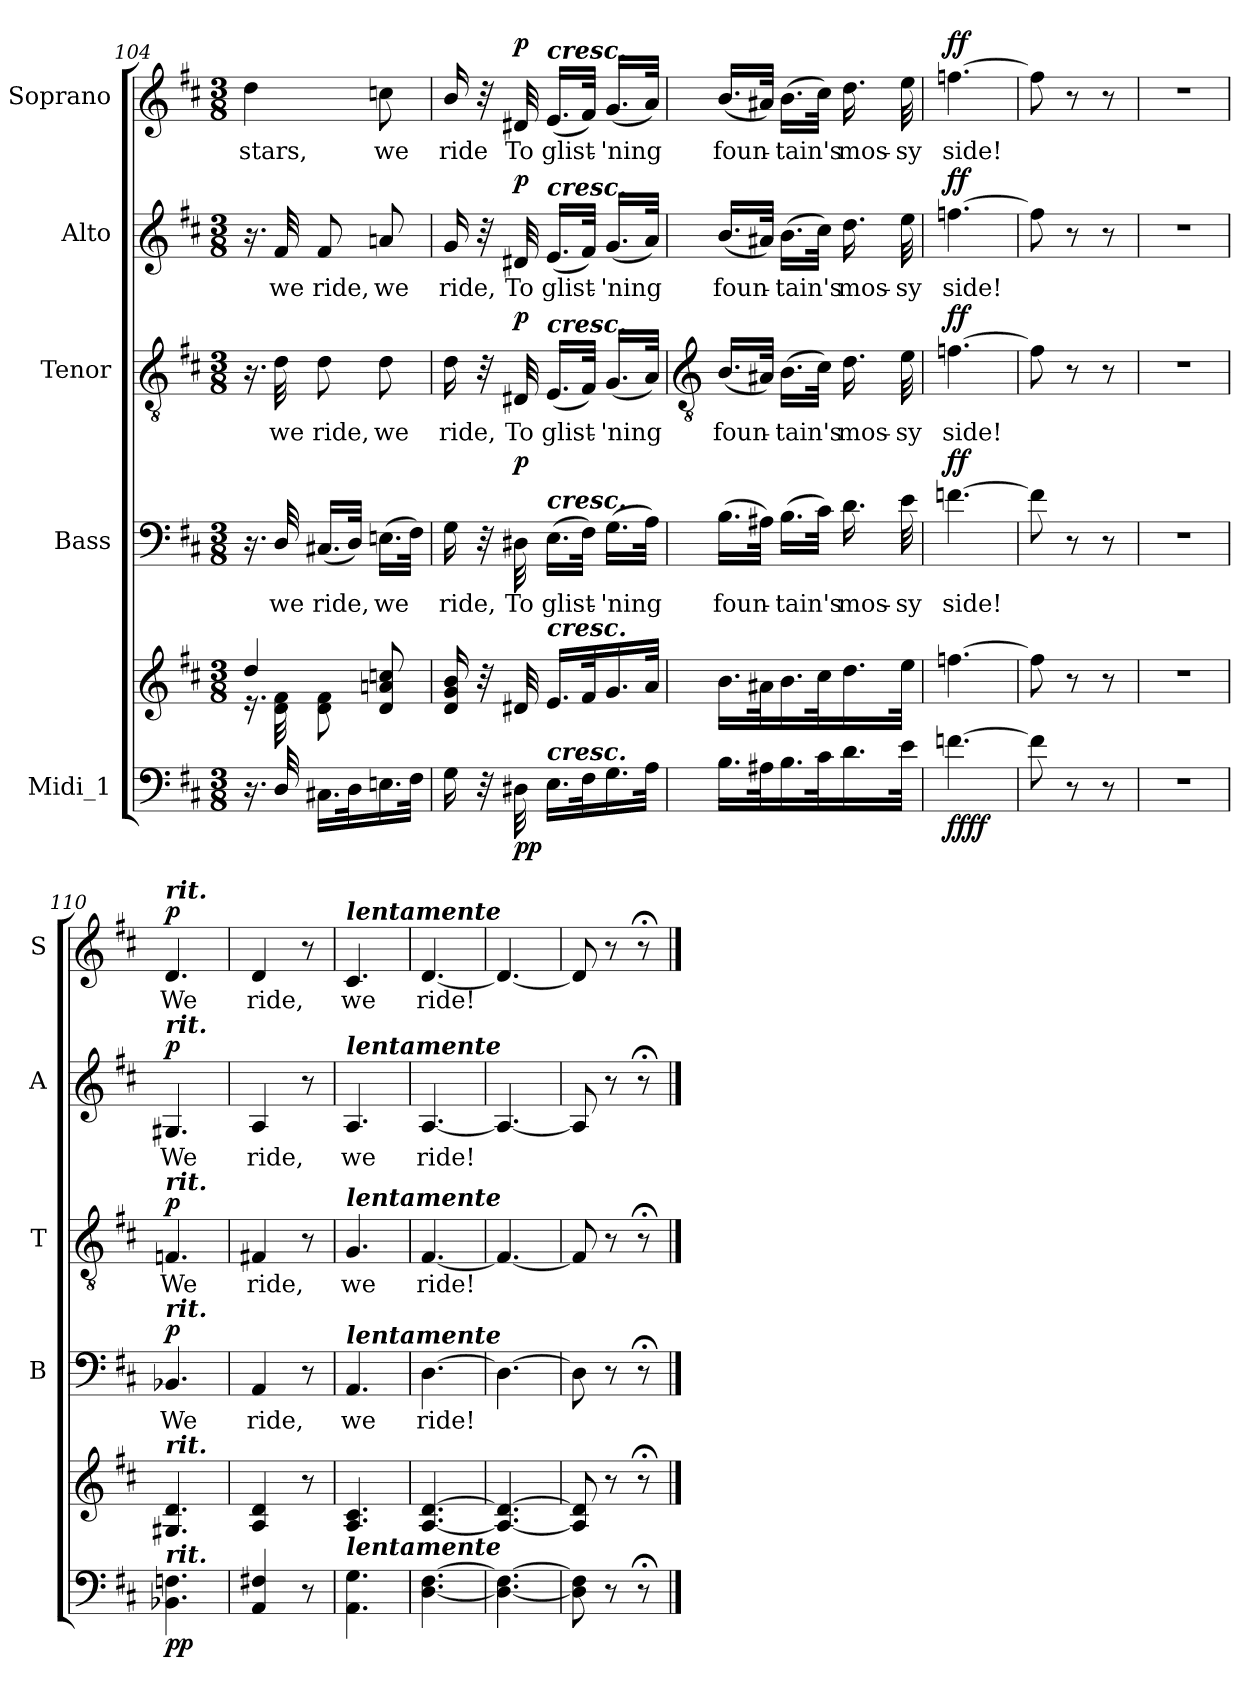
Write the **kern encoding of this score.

**kern	**kern	**dynam	**kern	**text	**dynam	**kern	**text	**dynam	**kern	**text	**dynam	**kern	**text	**dynam
*part5	*part5	*part5	*part4	*part4	*part4	*part3	*part3	*part3	*part2	*part2	*part2	*part1	*part1	*part1
*staff6	*staff5	*staff5/6	*staff4	*staff4	*staff4	*staff3	*staff3	*staff3	*staff2	*staff2	*staff2	*staff1	*staff1	*staff1
*I"Midi_1	*	*	*I"Bass	*	*	*I"Tenor	*	*	*I"Alto	*	*	*I"Soprano	*	*
*	*	*	*I'B	*	*	*I'T	*	*	*I'A	*	*	*I'S	*	*
*clefF4	*clefG2	*	*clefF4	*	*	*clefGv2	*	*	*clefG2	*	*	*clefG2	*	*
*k[f#c#]	*k[f#c#]	*	*k[f#c#]	*	*	*k[f#c#]	*	*	*k[f#c#]	*	*	*k[f#c#]	*	*
*D:	*D:	*	*D:	*	*	*D:	*	*	*D:	*	*	*D:	*	*
*M3/8	*M3/8	*	*M3/8	*	*	*M3/8	*	*	*M3/8	*	*	*M3/8	*	*
=104	=104	=104	=104	=104	=104	=104	=104	=104	=104	=104	=104	=104	=104	=104
*	*^	*	*	*	*	*	*	*	*	*	*	*	*	*
!	!	!	!	!	!	!	!	!	!	!	!	!	!	!LO:LY:b	!
16.r	4dd/	16.r	.	16.r	.	.	16.r	.	.	16.r	.	.	4dd	stars,	.
!	!	!	!	!	!LO:LY:b	!	!	!LO:LY:b	!	!	!LO:LY:b	!	!	!	!
32D/	.	32d\ 32f#\	.	32D/	we	.	32d	we	.	32f#	we	.	.	.	.
!	!	!	!	!	!LO:LY:b	!	!	!LO:LY:b	!	!	!LO:LY:b	!	!	!	!
16.C#XLL	.	8d\ 8f#\	.	(<16.C#XLL	ride,	.	8d	ride,	.	8f#	ride,	.	.	.	.
32D	.	.	.	32DJJ)	.	.	.	.	.	.	.	.	.	.	.
!	!	!	!	!	!LO:LY:b	!	!	!LO:LY:b	!	!	!LO:LY:b	!	!	!LO:LY:b	!
16.En	8d/ 8an/ 8ccn/	8ryy	.	(>16.EnLL	we	.	8d	we	.	8an	we	.	8ccn	we	.
32F#JJ	.	.	.	32F#JJ)	.	.	.	.	.	.	.	.	.	.	.
=105	=105	=105	=105	=105	=105	=105	=105	=105	=105	=105	=105	=105	=105	=105	=105
!	!	!	!	!	!LO:LY:b	!	!	!LO:LY:b	!	!	!LO:LY:b	!	!	!LO:LY:b	!
16G	16d/ 16g/ 16b/	4ryy	.	16G	ride,	.	16d	ride,	.	16g	ride,	.	16b/	ride	.
32r	32r	.	.	32r	.	.	32r	.	.	32r	.	.	32r	.	.
!	!	!	!LO:DY:b=2	!	!LO:LY:b	!	!	!LO:LY:b	!	!	!LO:LY:b	!	!	!LO:LY:b	!
!	!	!	!LO:DY:n=1:b	!	!	!LO:DY:b	!	!	!LO:DY:b	!	!	!LO:DY:b	!	!	!LO:DY:b
32D#X	32d#X	.	p p	32D#X	To	p	32D#X	To	p	32d#X	To	p	32d#X	To	p
!	!	!	!	!	!	!	!	!	!	!	!	!	!LO:TX:a:Bi:t=cresc.	!	!
!	!	!	!	!	!	!	!	!	!	!LO:TX:a:Bi:t=cresc.	!	!	!	!	!
!	!	!	!	!	!	!	!LO:TX:a:Bi:t=cresc.	!	!	!	!	!	!	!	!
!	!	!	!	!LO:TX:a:Bi:t=cresc.	!	!	!	!	!	!	!	!	!	!	!
!	!LO:TX:a:Bi:t=cresc.	!	!	!	!	!	!	!	!	!	!	!	!	!	!
!LO:TX:a:Bi:t=cresc.	!	!	!	!	!	!	!	!	!	!	!	!	!	!	!
!	!	!	!	!	!LO:LY:b	!	!	!LO:LY:b	!	!	!LO:LY:b	!	!	!LO:LY:b	!
16.ELL	16.eLL	.	.	(>16.ELL	glist-	.	(<16.ELL	glist-	.	(<16.eLL	glist-	.	(<16.eLL	glist-	.
32F#	32f#	.	.	32F#JJ)	.	.	32F#JJ)	.	.	32f#JJ)	.	.	32f#JJ)	.	.
!	!	!	!	!	!LO:LY:b	!	!	!LO:LY:b	!	!	!LO:LY:b	!	!	!LO:LY:b	!
16.G	16.g	16ryy	.	(>16.GLL	'ning	.	(<16.GLL	'ning	.	(<16.gLL	'ning	.	(<16.gLL	'ning	.
.	.	16ryy	.	.	.	.	.	.	.	.	.	.	.	.	.
32AJJ	32aJJ	.	.	32AJJ)	.	.	32AJJ)	.	.	32aJJ)	.	.	32aJJ)	.	.
*	*v	*v	*	*	*	*	*	*	*	*	*	*	*	*	*
!!LO:LB:g=z
=106	=106	=106	=106	=106	=106	=106	=106	=106	=106	=106	=106	=106	=106	=106
*	*	*	*	*	*	*clefGv2	*	*	*	*	*	*	*	*
!	!	!	!	!LO:LY:b	!	!	!LO:LY:b	!	!	!LO:LY:b	!	!	!LO:LY:b	!
16.BLL	16.bLL	.	(>16.BLL	foun-	.	(<16.B/LL	foun-	.	(<16.b/LL	foun-	.	(<16.b/LL	foun-	.
32A#X	32a#X	.	32A#XJJ)	.	.	32A#XJJ)	.	.	32a#XJJ)	.	.	32a#XJJ)	.	.
!	!	!	!	!LO:LY:b	!	!	!LO:LY:b	!	!	!LO:LY:b	!	!	!LO:LY:b	!
16.B	16.b	.	(>16.BLL	tain's	.	(>16.BLL	tain's	.	(>16.bLL	tain's	.	(>16.bLL	tain's	.
32c#	32cc#	.	32c#JJ)	.	.	32c#JJ)	.	.	32cc#JJ)	.	.	32cc#JJ)	.	.
!	!	!	!	!LO:LY:b	!	!	!LO:LY:b	!	!	!LO:LY:b	!	!	!LO:LY:b	!
16.d	16.dd	.	16.d	mos-	.	16.d	mos-	.	16.dd	mos-	.	16.dd	mos-	.
!	!	!	!	!LO:LY:b	!	!	!LO:LY:b	!	!	!LO:LY:b	!	!	!LO:LY:b	!
32eJJ	32eeJJ	.	32e	-sy	.	32e	-sy	.	32ee	-sy	.	32ee	-sy	.
=107	=107	=107	=107	=107	=107	=107	=107	=107	=107	=107	=107	=107	=107	=107
!	!	!LO:DY:b=2	!	!LO:LY:b	!	!	!LO:LY:b	!	!	!LO:LY:b	!	!	!LO:LY:b	!
!	!	!LO:DY:n=1:b	!	!	!LO:DY:b	!	!	!LO:DY:b	!	!	!LO:DY:b	!	!	!LO:DY:b
[4.fn	[4.ffn	ff ff	[4.fn	side!	ff	[4.fn	side!	ff	[4.ffn	side!	ff	[4.ffn	side!	ff
=108	=108	=108	=108	=108	=108	=108	=108	=108	=108	=108	=108	=108	=108	=108
8f]	8ff]	.	8f]	.	.	8f]	.	.	8ff]	.	.	8ff]	.	.
8r	8r	.	8r	.	.	8r	.	.	8r	.	.	8r	.	.
8r	8r	.	8r	.	.	8r	.	.	8r	.	.	8r	.	.
=109	=109	=109	=109	=109	=109	=109	=109	=109	=109	=109	=109	=109	=109	=109
!LO:N:vis=1	!LO:N:vis=1	!	!LO:N:vis=1	!	!	!LO:N:vis=1	!	!	!LO:N:vis=1	!	!	!LO:N:vis=1	!	!
4.r	4.r	.	4.r	.	.	4.r	.	.	4.r	.	.	4.r	.	.
=110	=110	=110	=110	=110	=110	=110	=110	=110	=110	=110	=110	=110	=110	=110
!	!	!	!	!	!	!	!	!	!	!	!	!LO:TX:a:Bi:t=rit.	!	!
!	!	!	!	!	!	!	!	!	!LO:TX:a:Bi:t=rit.	!	!	!	!	!
!	!	!	!	!	!	!LO:TX:a:Bi:t=rit.	!	!	!	!	!	!	!	!
!	!	!	!LO:TX:a:Bi:t=rit.	!	!	!	!	!	!	!	!	!	!	!
!	!LO:TX:a:Bi:t=rit.	!	!	!	!	!	!	!	!	!	!	!	!	!
!LO:TX:a:Bi:t=rit.	!	!	!	!	!	!	!	!	!	!	!	!	!	!
!	!	!LO:DY:b=2	!	!LO:LY:b	!	!	!LO:LY:b	!	!	!LO:LY:b	!	!	!LO:LY:b	!
!	!	!LO:DY:n=1:b	!	!	!LO:DY:b	!	!	!LO:DY:b	!	!	!LO:DY:b	!	!	!LO:DY:b
4.BB-X 4.Fn	4.G#X 4.d	p p	4.BB-X	We	p	4.Fn	We	p	4.G#X	We	p	4.d	We	p
=111	=111	=111	=111	=111	=111	=111	=111	=111	=111	=111	=111	=111	=111	=111
!	!	!	!	!LO:LY:b	!	!	!LO:LY:b	!	!	!LO:LY:b	!	!	!LO:LY:b	!
4AA 4F#X	4A 4d	.	4AA	ride,	.	4F#X	ride,	.	4A	ride,	.	4d	ride,	.
8r	8r	.	8r	.	.	8r	.	.	8r	.	.	8r	.	.
=112	=112	=112	=112	=112	=112	=112	=112	=112	=112	=112	=112	=112	=112	=112
!	!	!	!	!	!	!	!	!	!	!	!	!LO:TX:a:Bi:t=lentamente	!	!
!	!	!	!	!	!	!	!	!	!LO:TX:a:Bi:t=lentamente	!	!	!	!	!
!	!	!	!	!	!	!LO:TX:a:Bi:t=lentamente	!	!	!	!	!	!	!	!
!	!	!	!LO:TX:a:Bi:t=lentamente	!	!	!	!	!	!	!	!	!	!	!
!LO:TX:a:Bi:t=lentamente	!	!	!	!	!	!	!	!	!	!	!	!	!	!
!	!	!	!	!LO:LY:b	!	!	!LO:LY:b	!	!	!LO:LY:b	!	!	!LO:LY:b	!
4.AA 4.G	4.A 4.c#	.	4.AA	we	.	4.G	we	.	4.A	we	.	4.c#	we	.
=113	=113	=113	=113	=113	=113	=113	=113	=113	=113	=113	=113	=113	=113	=113
!	!	!	!	!LO:LY:b	!	!	!LO:LY:b	!	!	!LO:LY:b	!	!	!LO:LY:b	!
[4.D [4.F#	[4.A [4.d	.	[4.D	ride!	.	[4.F#	ride!	.	[4.A	ride!	.	[4.d	ride!	.
=114	=114	=114	=114	=114	=114	=114	=114	=114	=114	=114	=114	=114	=114	=114
4.D_ 4.F#_	4.A_ 4.d_	.	4.D_	.	.	4.F#_	.	.	4.A_	.	.	4.d_	.	.
=115	=115	=115	=115	=115	=115	=115	=115	=115	=115	=115	=115	=115	=115	=115
8D] 8F#]	8A] 8d]	.	8D]	.	.	8F#]	.	.	8A]	.	.	8d]	.	.
8r	8r	.	8r	.	.	8r	.	.	8r	.	.	8r	.	.
8r;	8r;<	.	8r;<	.	.	8r;<	.	.	8r;<	.	.	8r;<	.	.
==	==	==	==	==	==	==	==	==	==	==	==	==	==	==
*-	*-	*-	*-	*-	*-	*-	*-	*-	*-	*-	*-	*-	*-	*-
